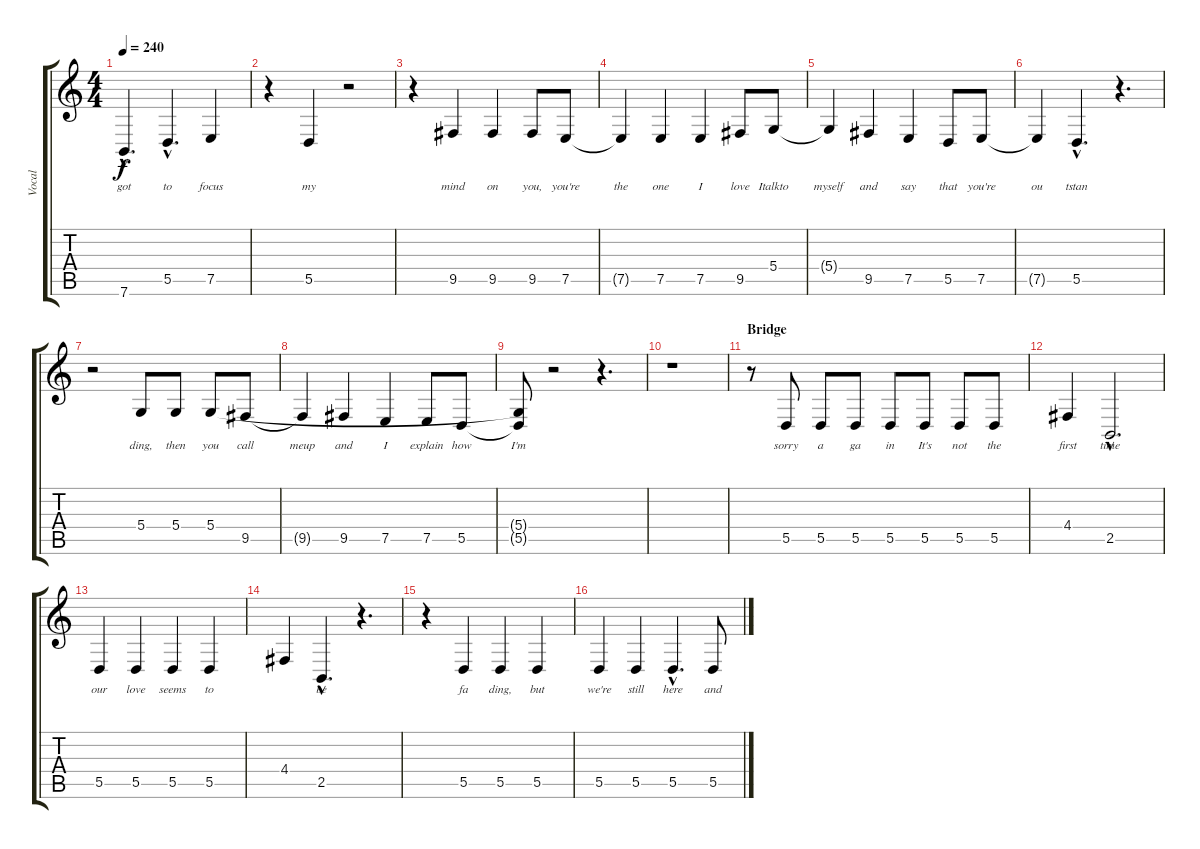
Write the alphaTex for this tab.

\track ("Vocal" "Vocal") {instrument flute}
\staff {score tabs}
\tuning (E4 B3 G3 D3 A2 E2) {hide}
\ts (4 4)
\tempo 240
\clef g2
\ks c
7.6{hac}.4{d lyrics (0 "got") lyrics (1 "") lyrics (2 "") lyrics (3 "") lyrics (4 "") dy f} 5.5{hac}.4{d lyrics (0 "to") lyrics (1 "") lyrics (2 "") lyrics (3 "") lyrics (4 "")} 7.5.4{lyrics (0 "focus") lyrics (1 "") lyrics (2 "") lyrics (3 "") lyrics (4 "")} |
r.4 5.5.4{lyrics (0 "my") lyrics (1 "") lyrics (2 "") lyrics (3 "") lyrics (4 "")} r.2 |
r.4 9.5.4{lyrics (0 "mind") lyrics (1 "") lyrics (2 "") lyrics (3 "") lyrics (4 "")} 9.5.4{lyrics (0 "on") lyrics (1 "") lyrics (2 "") lyrics (3 "") lyrics (4 "")} 9.5.8{lyrics (0 "you,") lyrics (1 "") lyrics (2 "") lyrics (3 "") lyrics (4 "")} 7.5.8{lyrics (0 "you're") lyrics (1 "") lyrics (2 "") lyrics (3 "") lyrics (4 "")} |
7.5{t}.4{lyrics (0 "the") lyrics (1 "") lyrics (2 "") lyrics (3 "") lyrics (4 "")} 7.5.4{lyrics (0 "one") lyrics (1 "") lyrics (2 "") lyrics (3 "") lyrics (4 "")} 7.5.4{lyrics (0 "I") lyrics (1 "") lyrics (2 "") lyrics (3 "") lyrics (4 "")} 9.5.8{lyrics (0 "love") lyrics (1 "") lyrics (2 "") lyrics (3 "") lyrics (4 "")} 5.4.8{lyrics (0 "Italkto") lyrics (1 "") lyrics (2 "") lyrics (3 "") lyrics (4 "")} |
5.4{t}.4{lyrics (0 "myself") lyrics (1 "") lyrics (2 "") lyrics (3 "") lyrics (4 "")} 9.5.4{lyrics (0 "and") lyrics (1 "") lyrics (2 "") lyrics (3 "") lyrics (4 "")} 7.5.4{lyrics (0 "say") lyrics (1 "") lyrics (2 "") lyrics (3 "") lyrics (4 "")} 5.5.8{lyrics (0 "that") lyrics (1 "") lyrics (2 "") lyrics (3 "") lyrics (4 "")} 7.5.8{lyrics (0 "you're") lyrics (1 "") lyrics (2 "") lyrics (3 "") lyrics (4 "")} |
7.5{t}.4{lyrics (0 "ou") lyrics (1 "") lyrics (2 "") lyrics (3 "") lyrics (4 "")} 5.5{hac}.4{d lyrics (0 "tstan") lyrics (1 "") lyrics (2 "") lyrics (3 "") lyrics (4 "")} r.4{d} |
r.2 5.4.8{lyrics (0 "ding,") lyrics (1 "") lyrics (2 "") lyrics (3 "") lyrics (4 "")} 5.4.8{lyrics (0 "then") lyrics (1 "") lyrics (2 "") lyrics (3 "") lyrics (4 "")} 5.4.8{lyrics (0 "you") lyrics (1 "") lyrics (2 "") lyrics (3 "") lyrics (4 "")} 9.5.8{lyrics (0 "call") lyrics (1 "") lyrics (2 "") lyrics (3 "") lyrics (4 "")} |
9.5{t}.4{lyrics (0 "meup") lyrics (1 "") lyrics (2 "") lyrics (3 "") lyrics (4 "")} 9.5.4{lyrics (0 "and") lyrics (1 "") lyrics (2 "") lyrics (3 "") lyrics (4 "")} 7.5.4{lyrics (0 "I") lyrics (1 "") lyrics (2 "") lyrics (3 "") lyrics (4 "")} 7.5.8{lyrics (0 "explain") lyrics (1 "") lyrics (2 "") lyrics (3 "") lyrics (4 "")} 5.5.8{lyrics (0 "how") lyrics (1 "") lyrics (2 "") lyrics (3 "") lyrics (4 "")} |
(5.4{t} 5.5{t}).8{lyrics (0 "I'm") lyrics (1 "") lyrics (2 "") lyrics (3 "") lyrics (4 "")} r.2 r.4{d} |
r.1 |
\section ("" "Bridge")
r.8 5.5.8{lyrics (0 "sorry") lyrics (1 "") lyrics (2 "") lyrics (3 "") lyrics (4 "")} 5.5.8{lyrics (0 "a") lyrics (1 "") lyrics (2 "") lyrics (3 "") lyrics (4 "")} 5.5.8{lyrics (0 "ga") lyrics (1 "") lyrics (2 "") lyrics (3 "") lyrics (4 "")} 5.5.8{lyrics (0 "in") lyrics (1 "") lyrics (2 "") lyrics (3 "") lyrics (4 "")} 5.5.8{lyrics (0 "It's") lyrics (1 "") lyrics (2 "") lyrics (3 "") lyrics (4 "")} 5.5.8{lyrics (0 "not") lyrics (1 "") lyrics (2 "") lyrics (3 "") lyrics (4 "")} 5.5.8{lyrics (0 "the") lyrics (1 "") lyrics (2 "") lyrics (3 "") lyrics (4 "")} |
4.4.4{lyrics (0 "first") lyrics (1 "") lyrics (2 "") lyrics (3 "") lyrics (4 "")} 2.5{hac}.2{d lyrics (0 "time") lyrics (1 "") lyrics (2 "") lyrics (3 "") lyrics (4 "")} |
5.5.4{lyrics (0 "our") lyrics (1 "") lyrics (2 "") lyrics (3 "") lyrics (4 "")} 5.5.4{lyrics (0 "love") lyrics (1 "") lyrics (2 "") lyrics (3 "") lyrics (4 "")} 5.5.4{lyrics (0 "seems") lyrics (1 "") lyrics (2 "") lyrics (3 "") lyrics (4 "")} 5.5.4{lyrics (0 "to") lyrics (1 "") lyrics (2 "") lyrics (3 "") lyrics (4 "")} |
4.4.4{lyrics (0 "") lyrics (1 "") lyrics (2 "") lyrics (3 "") lyrics (4 "")} 2.5{hac}.4{d lyrics (0 "be") lyrics (1 "") lyrics (2 "") lyrics (3 "") lyrics (4 "")} r.4{d} |
r.4 5.5.4{lyrics (0 "fa") lyrics (1 "") lyrics (2 "") lyrics (3 "") lyrics (4 "")} 5.5.4{lyrics (0 "ding,") lyrics (1 "") lyrics (2 "") lyrics (3 "") lyrics (4 "")} 5.5.4{lyrics (0 "but") lyrics (1 "") lyrics (2 "") lyrics (3 "") lyrics (4 "")} |
5.5.4{lyrics (0 "we're") lyrics (1 "") lyrics (2 "") lyrics (3 "") lyrics (4 "")} 5.5.4{lyrics (0 "still") lyrics (1 "") lyrics (2 "") lyrics (3 "") lyrics (4 "")} 5.5{hac}.4{d lyrics (0 "here") lyrics (1 "") lyrics (2 "") lyrics (3 "") lyrics (4 "")} 5.5.8{lyrics (0 "and") lyrics (1 "") lyrics (2 "") lyrics (3 "") lyrics (4 "")}
